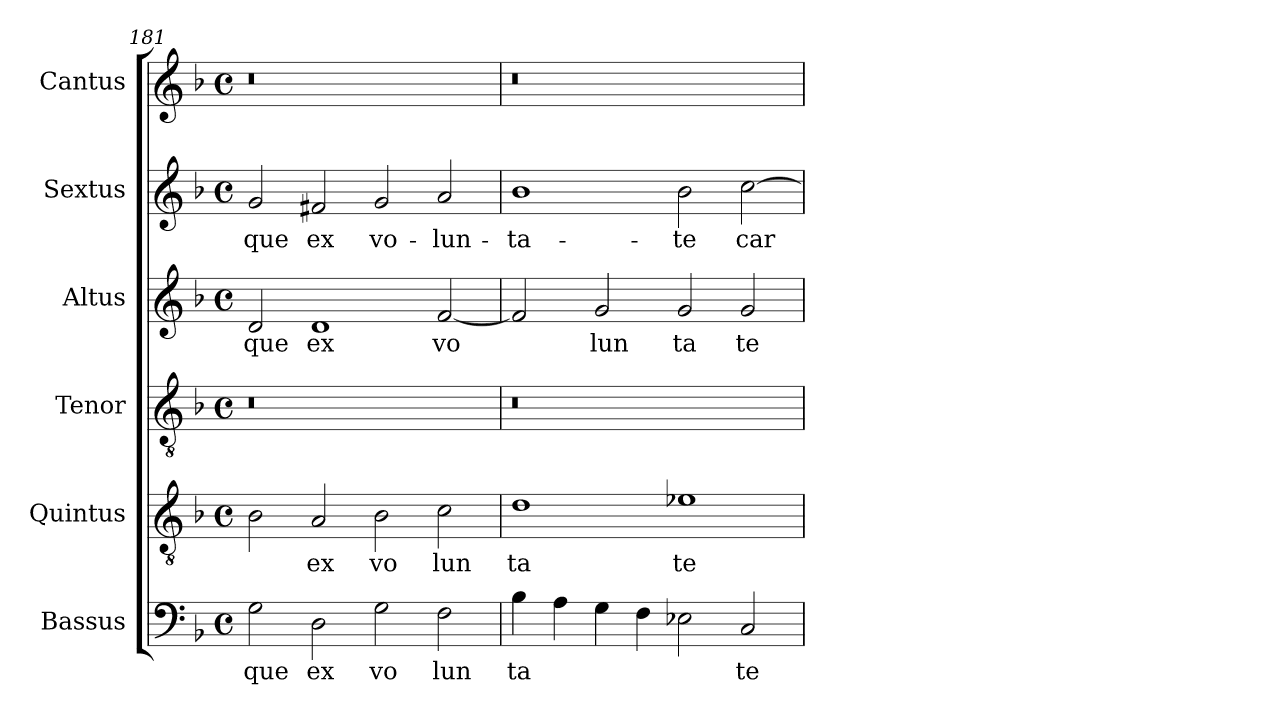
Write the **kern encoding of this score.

**kern	**text	**kern	**text	**kern	**kern	**text	**kern	**text	**kern
*part6	*part6	*part5	*part5	*part4	*part3	*part3	*part2	*part2	*part1
*staff6	*staff6	*staff5	*staff5	*staff4	*staff3	*staff3	*staff2	*staff2	*staff1
*I"Bassus	*	*I"Quintus	*	*I"Tenor	*I"Altus	*	*I"Sextus	*	*I"Cantus
*I'Bassus	*	*I'Quintus	*	*I'Tenor	*I'Altus	*	*I'Sextus	*	*I'Cantus
*clefF4	*	*clefGv2	*	*clefGv2	*clefG2	*	*clefG2	*	*clefG2
*k[b-]	*	*k[b-]	*	*k[b-]	*k[b-]	*	*k[b-]	*	*k[b-]
*F:	*	*F:	*	*F:	*F:	*	*F:	*	*F:
*M4/4	*	*M4/4	*	*M4/4	*M4/4	*	*M4/4	*	*M4/4
*met(c)	*	*met(c)	*	*met(c)	*met(c)	*	*met(c)	*	*met(c)
=181	=181	=181	=181	=181	=181	=181	=181	=181	=181
!	!LO:LY:b:cj	!	!	!	!	!LO:LY:b:cj	!	!LO:LY:b:cj	!
2G\	que	2B-\	.	0r	2d/	que	2g/	-que	0r
!	!LO:LY:b:cj	!	!LO:LY:b:cj	!	!	!LO:LY:b:cj	!	!LO:LY:b:cj	!
2D\	ex	2A/	ex	.	1d	ex	2f#X/	ex	.
!	!LO:LY:b:cj	!	!LO:LY:b:cj	!	!	!	!	!LO:LY:b:cj	!
2G\	vo	2B-\	vo	.	.	.	2g/	vo-	.
!	!LO:LY:b:cj	!	!LO:LY:b:cj	!	!	!LO:LY:b:cj	!	!LO:LY:b:cj	!
2F\	lun	2c\	lun	.	[<2f/	vo	2a/	-lun-	.
=182	=182	=182	=182	=182	=182	=182	=182	=182	=182
!	!LO:LY:b:cj	!	!LO:LY:b:cj	!	!	!	!	!LO:LY:b:cj	!
4B-\	ta	1d	ta	0r	2f/]	.	1b-	-ta-	0r
4A\	.	.	.	.	.	.	.	.	.
!	!	!	!	!	!	!LO:LY:b:cj	!	!	!
4G\	.	.	.	.	2g/	lun	.	.	.
4F\	.	.	.	.	.	.	.	.	.
!	!	!	!LO:LY:b:cj	!	!	!LO:LY:b:cj	!	!LO:LY:b:cj	!
2E-X\	.	1e-X	te	.	2g/	ta	2b-\	-te	.
!	!LO:LY:b:cj	!	!	!	!	!LO:LY:b:cj	!	!LO:LY:b	!
2C/	te	.	.	.	2g/	te	[>2cc\	car-	.
=	=	=	=	=	=	=	=	=	=
*-	*-	*-	*-	*-	*-	*-	*-	*-	*-
